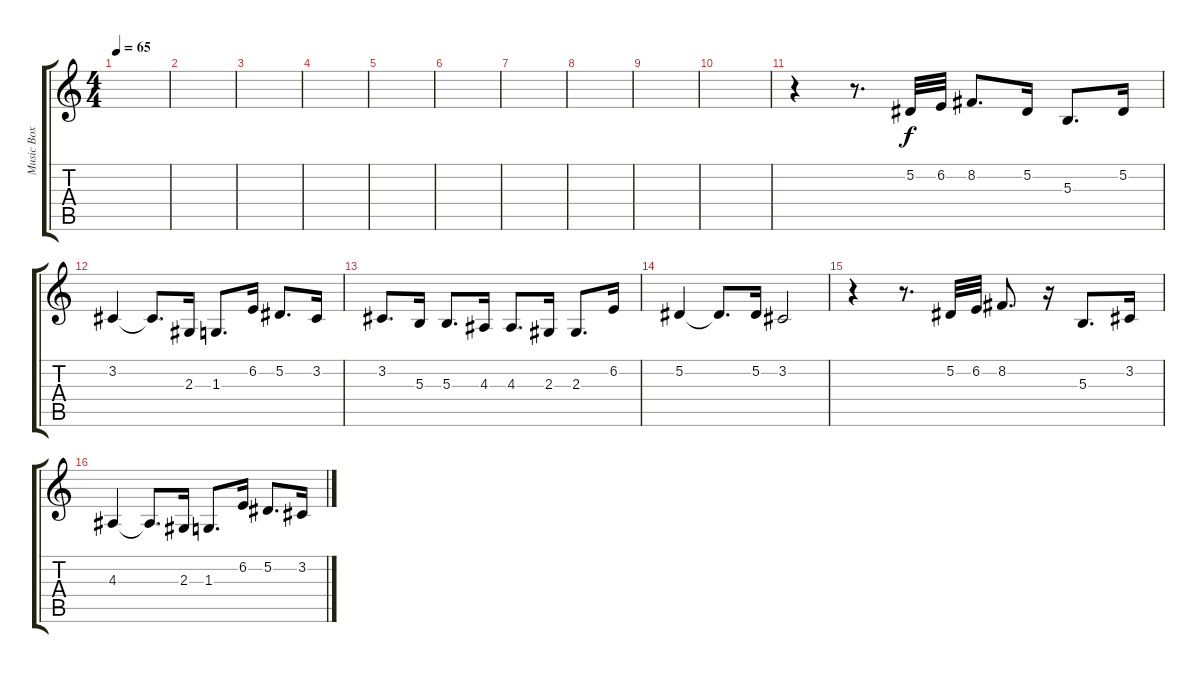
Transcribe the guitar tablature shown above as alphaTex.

\track ("Music Box" "Music Box") {instrument musicbox}
\staff {score tabs}
\tuning (Eb4 Bb3 Gb3 Db3 Ab2 Eb2) {hide}
\ts (4 4)
\tempo 65
\clef g2
\ks c
|
|
|
|
|
|
|
|
|
|
r.4 r.8{d} 5.2.32 6.2.32 8.2.8{d} 5.2.16 5.3.8{d} 5.2.16 |
3.2.4 3.2{t}.8{d} 2.3.16 1.3.8{d} 6.2.16 5.2.8{d} 3.2.16 |
3.2.8{d} 5.3.16 5.3.8{d} 4.3.16 4.3.8{d} 2.3.16 2.3.8{d} 6.2.16 |
5.2.4 5.2{t}.8{d} 5.2.16 3.2.2 |
r.4 r.8{d} 5.2.32 6.2.32 8.2.8{d} r.16 5.3.8{d} 3.2.16 |
4.3.4 4.3{t}.8{d} 2.3.16 1.3.8{d} 6.2.16 5.2.8{d} 3.2.16
